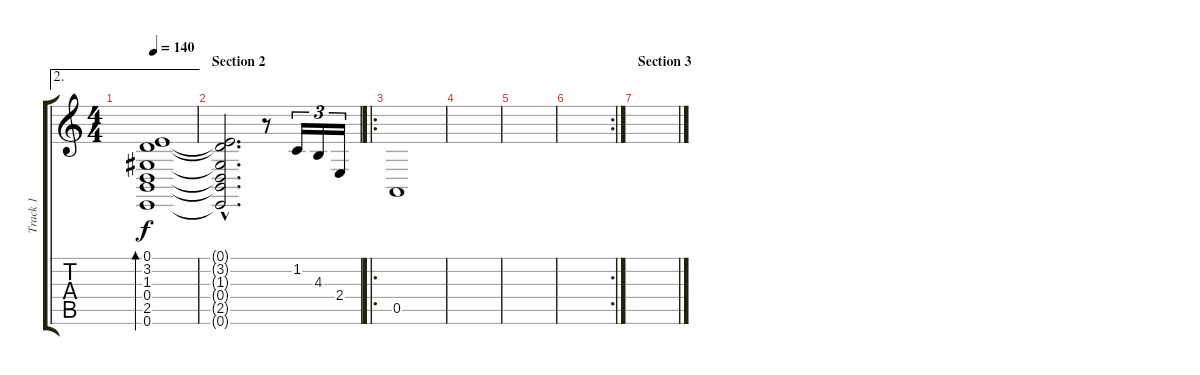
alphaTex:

\track ("Track 1" "Track 1") {instrument orchestralharp}
\staff {score tabs}
\tuning (E4 B3 G3 D3 A2 E2) {hide}
\ae 2
\ts (4 4)
\tempo 140
\clef g2
\ks c
(0.1 3.2 1.3 0.4 2.5 0.6).1{bd 480 dy f} |
\section ("" "Section 2")
(0.1{hac t} 3.2{hac t} 1.3{hac t} 0.4{hac t} 2.5{hac t} 0.6{hac t}).2{d} r.8 1.2.16{tu (3 2)} 4.3.16{tu (3 2)} 2.4.16{tu (3 2)} |
\ro
0.5.1 |
|
|
\rc 2
|
\section ("" "Section 3")
